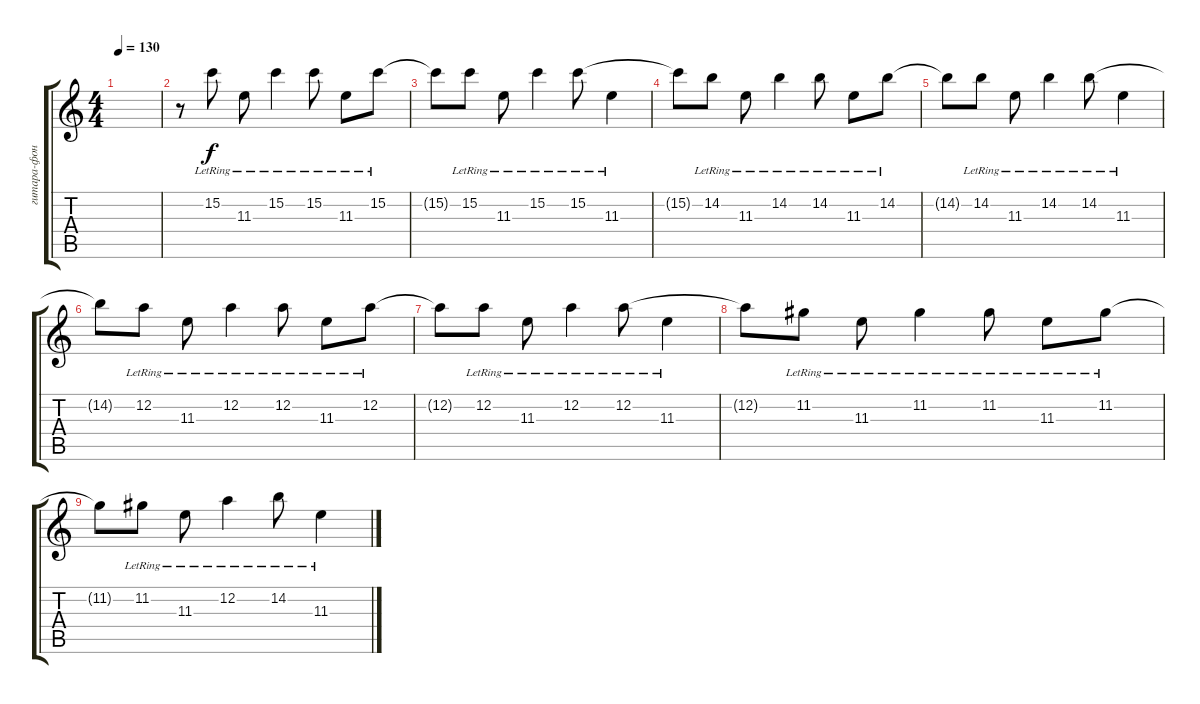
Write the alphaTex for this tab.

\track ("гитара-фон(для записи)" "гитара-фон") {instrument overdrivenguitar}
\staff {score tabs}
\tuning (D4 A3 F3 C3 G2 C2) {hide}
\ts (4 4)
\tempo 130
\clef g2
\ks c
|
r.8 15.2{lr}.8 11.3{lr}.8 15.2{lr}.4 15.2{lr}.8 11.3{lr}.8 15.2{lr}.8 |
15.2{t}.8 15.2{lr}.8 11.3{lr}.8 15.2{lr}.4 15.2{lr}.8 11.3{lr}.4 |
15.2{t}.8 14.2{lr}.8 11.3{lr}.8 14.2{lr}.4 14.2{lr}.8 11.3{lr}.8 14.2{lr}.8 |
14.2{t}.8 14.2{lr}.8 11.3{lr}.8 14.2{lr}.4 14.2{lr}.8 11.3{lr}.4 |
14.2{t}.8 12.2{lr}.8 11.3{lr}.8 12.2{lr}.4 12.2{lr}.8 11.3{lr}.8 12.2{lr}.8 |
12.2{t}.8 12.2{lr}.8 11.3{lr}.8 12.2{lr}.4 12.2{lr}.8 11.3{lr}.4 |
12.2{t}.8 11.2{lr}.8 11.3{lr}.8 11.2{lr}.4 11.2{lr}.8 11.3{lr}.8 11.2{lr}.8 |
11.2{t}.8 11.2{lr}.8 11.3{lr}.8 12.2{lr}.4 14.2{lr}.8 11.3{lr}.4
